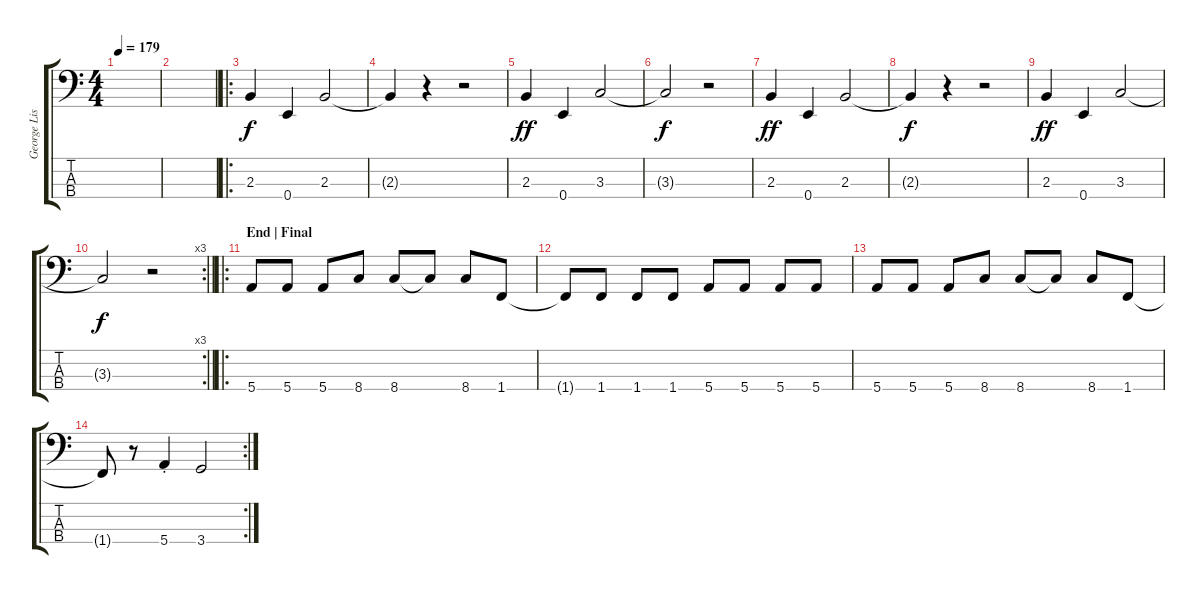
\track ("George Listing" "George Lis") {instrument electricbassfinger}
\staff {score tabs}
\tuning (G2 D2 A1 E1) {hide}
\ts (4 4)
\tempo 179
\clef f4
\ks c
|
|
\ro
2.3.4 0.4.4 2.3.2 |
2.3{t}.4{dy f} r.4 r.2 |
2.3.4{dy ff} 0.4.4 3.3.2 |
3.3{t}.2{dy f} r.2 |
2.3.4{dy ff} 0.4.4 2.3.2 |
2.3{t}.4{dy f} r.4 r.2 |
2.3.4{dy ff} 0.4.4 3.3.2 |
\rc 3
\barLineRight lightlight
3.3{t}.2{dy f} r.2 |
\ro
\section ("" "End | Final")
5.4.8 5.4.8 5.4.8 8.4.8 8.4.8 8.4{t}.8 8.4.8 1.4.8 |
1.4{t}.8 1.4.8 1.4.8 1.4.8 5.4.8 5.4.8 5.4.8 5.4.8 |
5.4.8 5.4.8 5.4.8 8.4.8 8.4.8 8.4{t}.8 8.4.8 1.4.8 |
\rc 2
1.4{t}.8 r.8 5.4{st}.4 3.4.2
